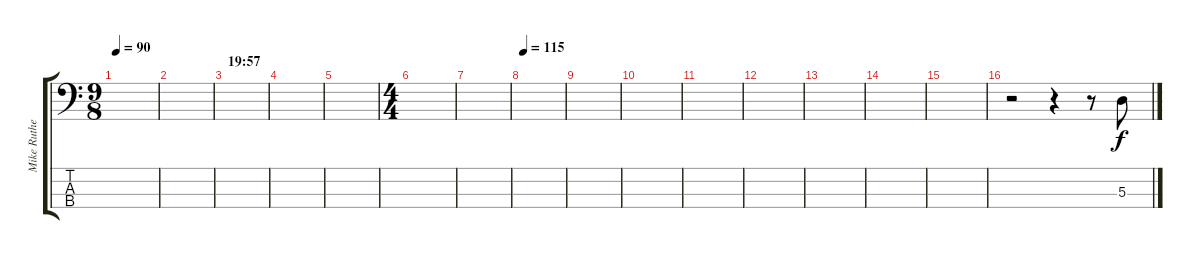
\track ("Mike Rutherford (bass pedal)" "Mike Ruthe") {instrument fretlessbass}
\staff {score tabs}
\tuning (G2 D2 A1 E1) {hide}
\ts (9 8)
\tempo 90
\clef f4
\ks c
|
|
\section ("" "19:57")
|
|
|
\ts (4 4)
|
|
\tempo 115
|
|
|
|
|
|
|
|
r.2 r.4 r.8 5.3.8
